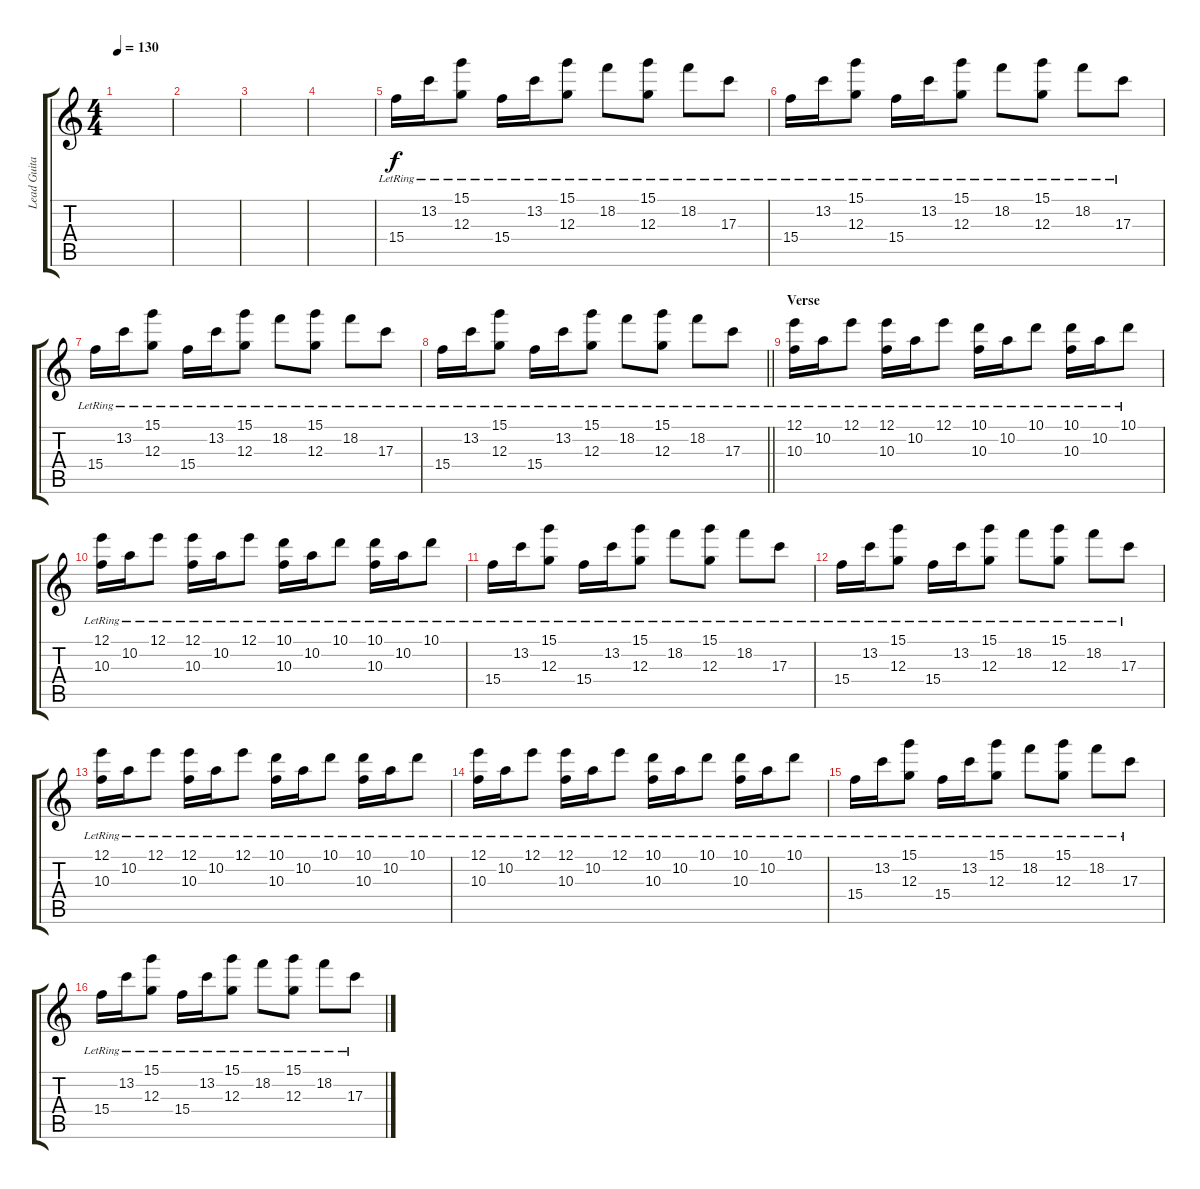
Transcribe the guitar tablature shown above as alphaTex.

\track ("Lead Guitar III" "Lead Guita") {instrument acousticguitarnylon}
\staff {score tabs}
\tuning (E4 B3 G3 D3 A2 E2) {hide}
\ts (4 4)
\tempo 130
\clef g2
\ks c
|
|
|
|
15.4{lr}.16 13.2{lr}.16 (15.1{lr} 12.3{lr}).8 15.4{lr}.16 13.2{lr}.16 (15.1{lr} 12.3{lr}).8 18.2{lr}.8 (15.1{lr} 12.3{lr}).8 18.2{lr}.8 17.3{lr}.8 |
15.4{lr}.16 13.2{lr}.16 (15.1{lr} 12.3{lr}).8 15.4{lr}.16 13.2{lr}.16 (15.1{lr} 12.3{lr}).8 18.2{lr}.8 (15.1{lr} 12.3{lr}).8 18.2{lr}.8 17.3{lr}.8 |
15.4{lr}.16 13.2{lr}.16 (15.1{lr} 12.3{lr}).8 15.4{lr}.16 13.2{lr}.16 (15.1{lr} 12.3{lr}).8 18.2{lr}.8 (15.1{lr} 12.3{lr}).8 18.2{lr}.8 17.3{lr}.8 |
\barLineRight lightlight
15.4{lr}.16 13.2{lr}.16 (15.1{lr} 12.3{lr}).8 15.4{lr}.16 13.2{lr}.16 (15.1{lr} 12.3{lr}).8 18.2{lr}.8 (15.1{lr} 12.3{lr}).8 18.2{lr}.8 17.3{lr}.8 |
\section ("" "Verse")
(12.1{lr} 10.3{lr}).16 10.2{lr}.16 12.1{lr}.8 (12.1{lr} 10.3{lr}).16 10.2{lr}.16 12.1{lr}.8 (10.1{lr} 10.3{lr}).16 10.2{lr}.16 10.1{lr}.8 (10.1{lr} 10.3{lr}).16 10.2{lr}.16 10.1{lr}.8 |
(12.1{lr} 10.3{lr}).16 10.2{lr}.16 12.1{lr}.8 (12.1{lr} 10.3{lr}).16 10.2{lr}.16 12.1{lr}.8 (10.1{lr} 10.3{lr}).16 10.2{lr}.16 10.1{lr}.8 (10.1{lr} 10.3{lr}).16 10.2{lr}.16 10.1{lr}.8 |
15.4{lr}.16 13.2{lr}.16 (15.1{lr} 12.3{lr}).8 15.4{lr}.16 13.2{lr}.16 (15.1{lr} 12.3{lr}).8 18.2{lr}.8 (15.1{lr} 12.3{lr}).8 18.2{lr}.8 17.3{lr}.8 |
15.4{lr}.16 13.2{lr}.16 (15.1{lr} 12.3{lr}).8 15.4{lr}.16 13.2{lr}.16 (15.1{lr} 12.3{lr}).8 18.2{lr}.8 (15.1{lr} 12.3{lr}).8 18.2{lr}.8 17.3{lr}.8 |
(12.1{lr} 10.3{lr}).16 10.2{lr}.16 12.1{lr}.8 (12.1{lr} 10.3{lr}).16 10.2{lr}.16 12.1{lr}.8 (10.1{lr} 10.3{lr}).16 10.2{lr}.16 10.1{lr}.8 (10.1{lr} 10.3{lr}).16 10.2{lr}.16 10.1{lr}.8 |
(12.1{lr} 10.3{lr}).16 10.2{lr}.16 12.1{lr}.8 (12.1{lr} 10.3{lr}).16 10.2{lr}.16 12.1{lr}.8 (10.1{lr} 10.3{lr}).16 10.2{lr}.16 10.1{lr}.8 (10.1{lr} 10.3{lr}).16 10.2{lr}.16 10.1{lr}.8 |
15.4{lr}.16 13.2{lr}.16 (15.1{lr} 12.3{lr}).8 15.4{lr}.16 13.2{lr}.16 (15.1{lr} 12.3{lr}).8 18.2{lr}.8 (15.1{lr} 12.3{lr}).8 18.2{lr}.8 17.3{lr}.8 |
15.4{lr}.16 13.2{lr}.16 (15.1{lr} 12.3{lr}).8 15.4{lr}.16 13.2{lr}.16 (15.1{lr} 12.3{lr}).8 18.2{lr}.8 (15.1{lr} 12.3{lr}).8 18.2{lr}.8 17.3{lr}.8
